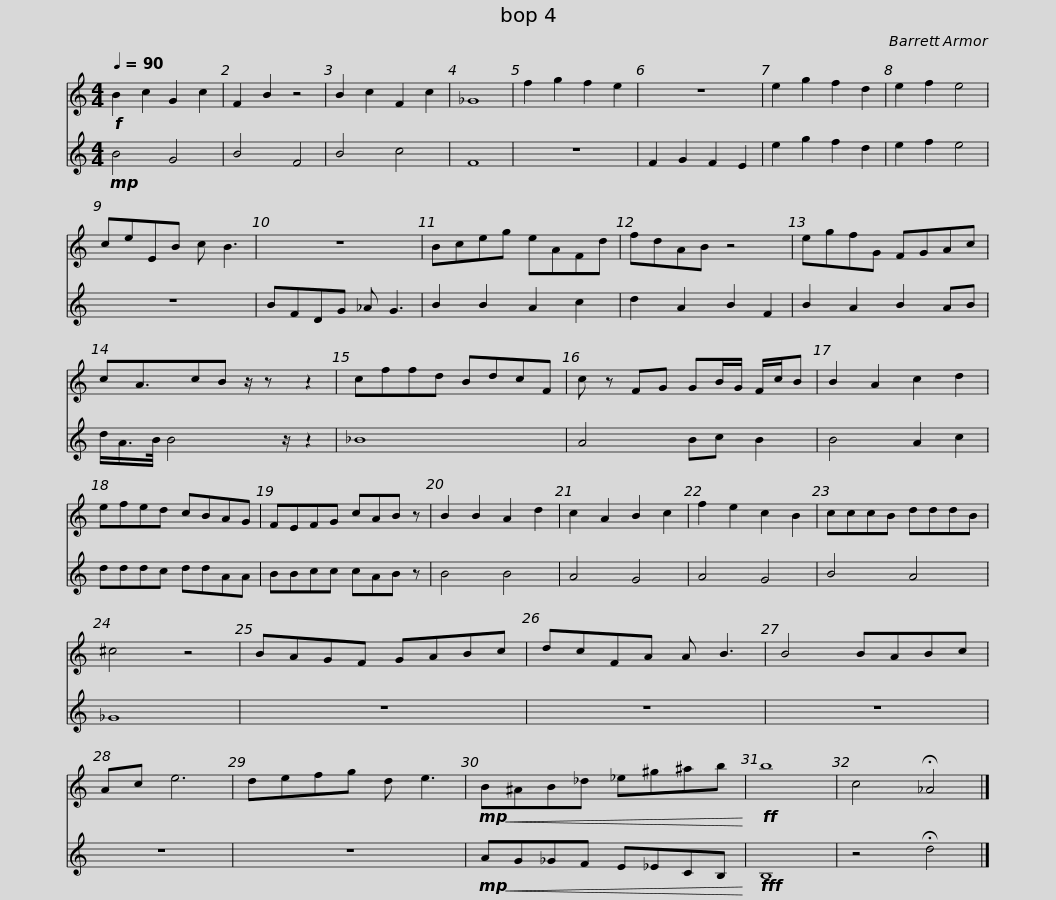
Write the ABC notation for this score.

X:1
%%score 1 2
L:1/8
Q:1/4=90
M:4/4
I:linebreak $
K:none
V:1 treble transpose=-9
V:2 treble transpose=-14
V:1
[K:C]!f! B2 c2 G2 c2 | F2 B2 z4 | B2 c2 F2 c2 | _G8 | f2 g2 f2 e2 | %5
 z8 | e2 g2 f2 d2 | e2 f2 e4 | ceEB c B3 |$ z8 | %10
 Bceg eAFd | fdAB z4 | egfG FGAc | cA3/2cB z/ z z2 |$ cffd BdcF | %15
 c z FG GB/G/ F/c/B | B2 A2 c2 d2 | efed cBAG | FEFG cAB z | B2 B2 A2 d2 |$ %20
 c2 A2 B2 c2 | f2 e2 c2 B2 | cccB dddB | ^c4 z4 | BAGF GABc | %25
 dcFA A B3 | B4 BABc | Ac e6 |$ defg d e3 |!mp!!<(! B^AB_d _e^g^ab!<)! | %30
!ff! b8 | c4 !fermata!_A4 |] %32
V:2
[K:C]!mp! B4 G4 | B4 F4 | B4 c4 | F8 | z8 | %5
 F2 G2 F2 E2 | e2 g2 f2 d2 | e2 f2 e4 | z8 |$ BFDG _A G3 | %10
 B2 B2 A2 c2 | d2 A2 B2 F2 | B2 A2 B2 AB | d/A/>B/ B4 z/ z2 |$ _B8 | %15
 A4 Bc B2 | B4 A2 c2 | dddc ddAA | BBcc cAB z | B4 B4 |$ %20
 A4 G4 | A4 G4 | B4 A4 | _G8 | z8 | %25
 z8 | z8 | z8 |$ z8 |!mp!!<(! AG_GF E_ECB,!<)! | %30
!fff! B,8 | z4 !fermata!d4 |] %32
